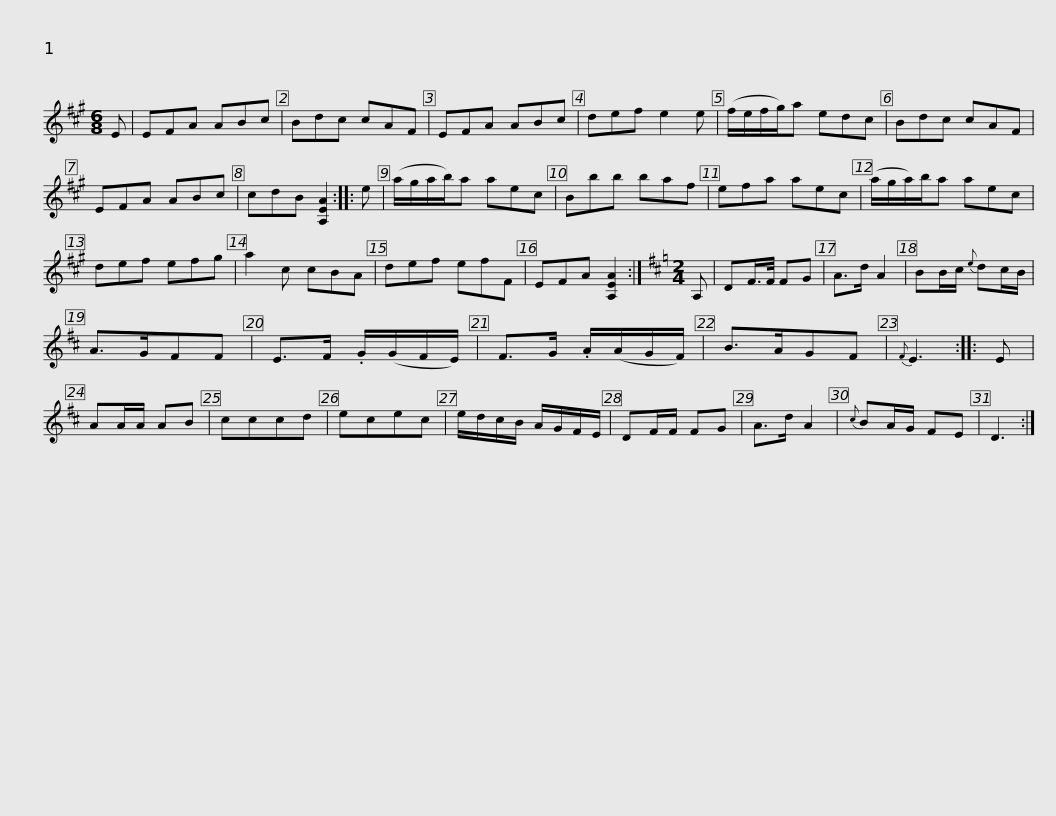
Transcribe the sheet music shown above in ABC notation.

X:1
L:1/8
M:6/8
I:linebreak $
K:A
V:1 treble
V:1
 E | EFA ABc | Bdc cAF | EFA ABc | def e2 e | %5
 (f/e/f/g/)a edc | Bdc cAF | EFA ABc |$ cdB [A,EA]2 :: e | %10
 (a/g/a/b/)a aec | Bbb baf | efa aec | (a/g/a/)b/a aec | def efg |$ %15
 a2 c cBA | def efF | EFA [A,EA]2 :|[K:D][M:2/4] A, | DF/>F/ FG | %20
 A>d A2 | BB/c/{e} dc/B/ | A>GFF |$ E>F .G/(G/F/E/) | F>G .A/(A/G/F/) | %25
 B>AGF |{F} E3 :: E | AA/A/ AB | cccd | %30
 ecec | e/d/c/B/ A/G/F/E/ |$ DF/F/ FG | A>d A2 |{c} BA/G/ FE | %35
 D3 :| %36
